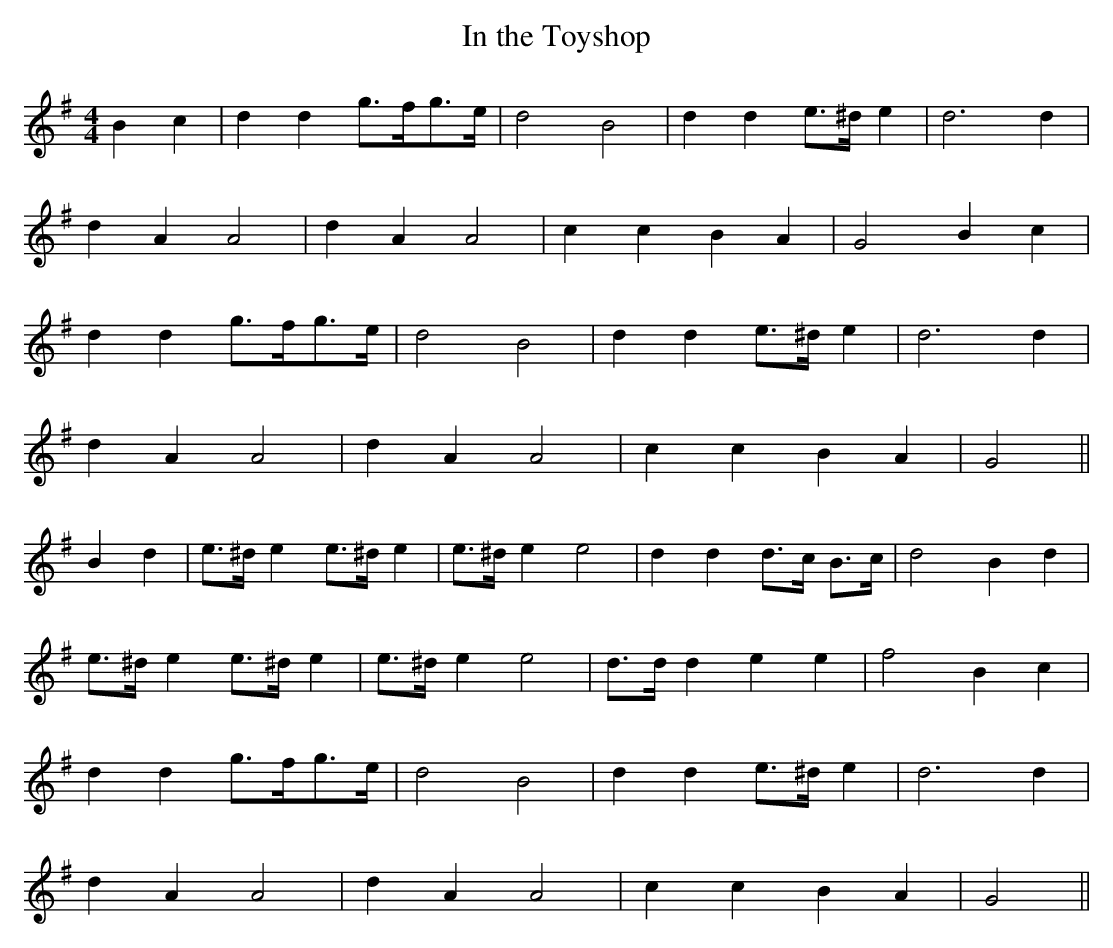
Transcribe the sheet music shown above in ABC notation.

X:1
T:In the Toyshop
M:4/4
L:1/8
K:G
B2 c2|d2 d2 g>fg>e|d4 B4|d2 d2 e>^d e2|d6 d2|
d2 A2 A4|d2 A2 A4|c2 c2 B2 A2|G4 B2 c2|
d2 d2 g>fg>e|d4 B4|d2 d2 e>^d e2|d6 d2|
d2 A2 A4|d2 A2 A4|c2 c2 B2 A2|G4||
B2 d2|e>^d e2 e>^d e2|e>^d e2 e4|d2 d2 d>c B>c|d4 B2 d2|
e>^d e2 e>^d e2|e>^d e2 e4|d>d d2 e2 e2|f4 B2 c2|
d2 d2 g>fg>e|d4 B4|d2 d2 e>^d e2|d6 d2|
d2 A2 A4|d2 A2 A4|c2 c2 B2 A2|G4||
